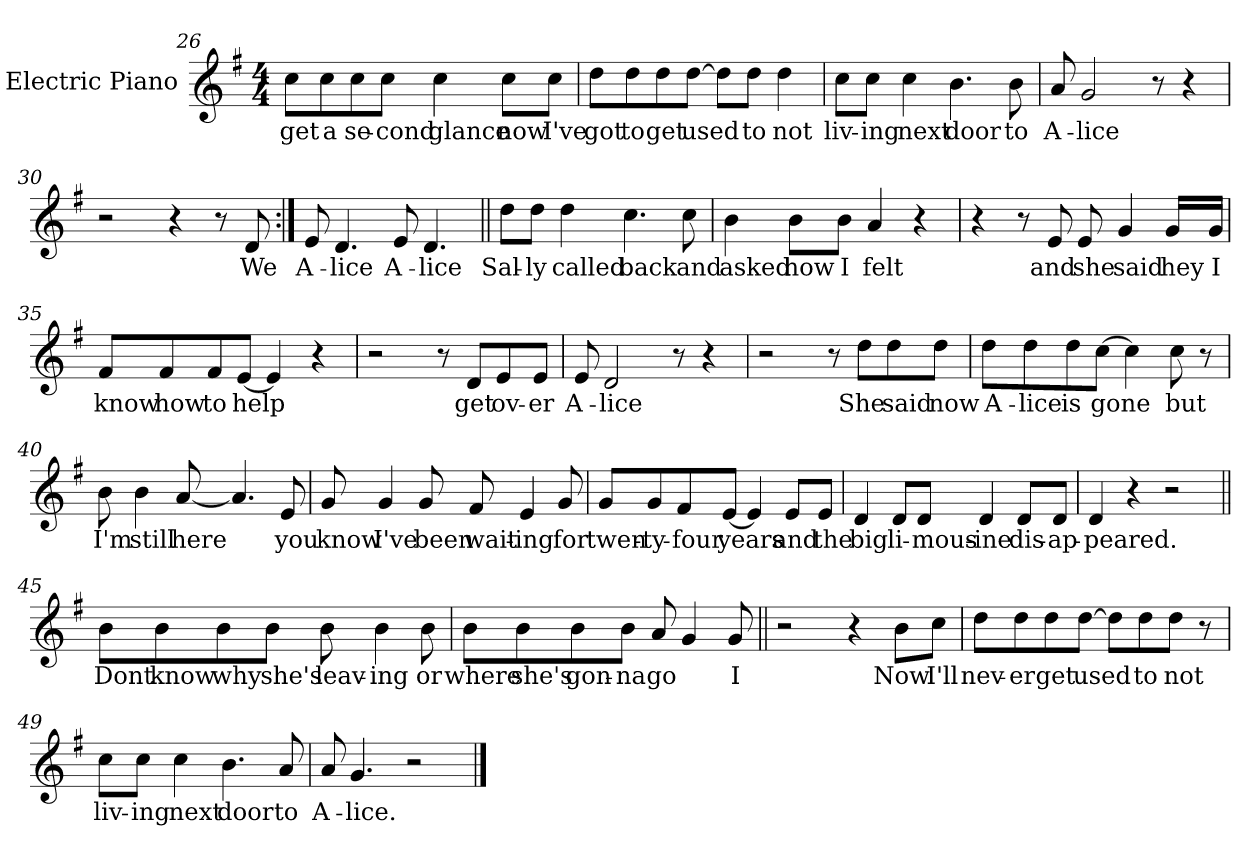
**kern	**text
*part1	*part1
*staff1	*staff1
*I"Electric Piano	*
*I'E.Pno	*
*clefG2	*
*k[f#]	*
*G:	*
*M4/4	*
=26	=26
8cc\L	get
8cc\	a
8cc\	se-
8cc\J	-cond
4cc\	glance
8cc\L	now
8cc\J	I've
=27	=27
8dd\L	got
8dd\	to
8dd\	get
[8dd\J	used
8dd\L]	.
8dd\J	to
4dd\	not
=28	=28
8cc\L	liv-
8cc\J	-ing
4cc\	next
4.b\	door
8b\	to
!!LO:PB:g=z
=29	=29
8a/	A-
2g/	-lice
8r	.
4r	.
=30	=30
2r	.
4r	.
8r	.
8d/	We
=31:|!	=31:|!
8e/	A-
4.d/	-lice
8e/	A-
4.d/	-lice
=32||	=32||
8dd\L	Sal-
8dd\J	-ly
4dd\	called
4.cc\	back
8cc\	and
!!LO:LB:g=z
=33	=33
4b\	asked
8b\L	how
8b\J	I
4a/	felt
4r	.
=34	=34
4r	.
8r	.
8e/	and
8e/	she
4g/	said
16g/L	hey
16g/J	I
=35	=35
8f#/L	know
8f#/	how
8f#/	to
[8e/J	help
4e/]	.
4r	.
=36	=36
2r	.
8r	.
8d/L	get
8e/	ov-
8e/J	-er
!!LO:LB:g=z
=37	=37
8e/	A-
2d/	-lice
8r	.
4r	.
=38	=38
2r	.
8r	.
8dd\L	She
8dd\	said
8dd\J	now
=39	=39
8dd\L	A-
8dd\	-lice
8dd\	is
[8cc\J	gone
4cc\]	.
8cc\	but
8r	.
!!LO:LB:g=z
=40	=40
8b\	I'm
4b\	still
[8a/	here
4.a/]	.
8e/	you
=41	=41
8g/	know
4g/	I've
8g/	been
8f#/	wait-
4e/	-ing
8g/	for
=42	=42
8g/L	twen-
8g/	-ty-
8f#/	-four
[8e/J	years
4e/]	.
8e/L	and
8e/J	the
!!LO:LB:g=z
=43	=43
4d/	big
8d/L	li-
8d/J	-mous-
4d/	-ine
8d/L	dis-
8d/J	-ap-
=44	=44
4d/	-peared.
4r	.
2r	.
=45||	=45||
8b\L	Dont
8b\	know
8b\	why
8b\J	she's
8b\	leav-
4b\	-ing
8b\	or
=46	=46
8b\L	where
8b\	she's
8b\	gon-
8b\J	-na
8a/	go
4g/	.
8g/	I
!!LO:LB:g=z
=47||	=47||
2r	.
4r	.
8b\L	Now
8cc\J	I'll
=48	=48
8dd\L	nev-
8dd\	-er
8dd\	get
[8dd\J	used
8dd\L]	.
8dd\	to
8dd\J	not
8r	.
=49	=49
8cc\L	liv-
8cc\J	-ing
4cc\	next
4.b\	door
8a/	to
=50	=50
8a/	A-
4.g/	-lice.-
2r	.
==	==
*-	*-
